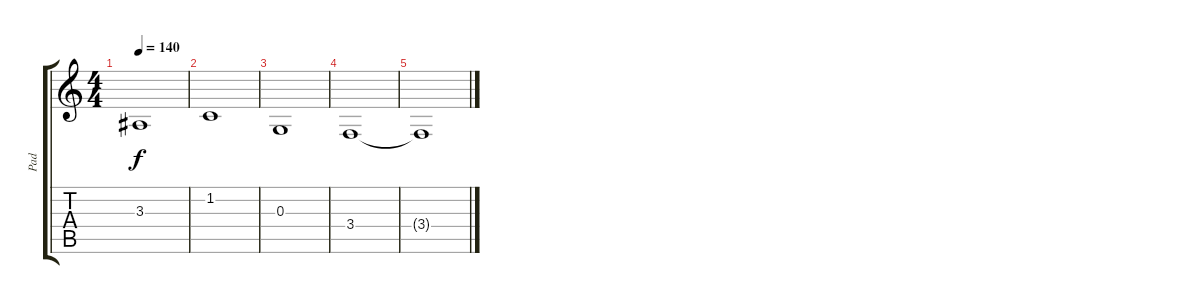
\track ("Pad" "Pad") {instrument pad2warm}
\staff {score tabs}
\tuning (E4 B3 G3 D3 A2 E2) {hide}
\ts (4 4)
\tempo 140
\clef g2
\ks c
3.3.1{dy f} |
1.2.1 |
0.3.1 |
3.4.1 |
3.4{t}.1
